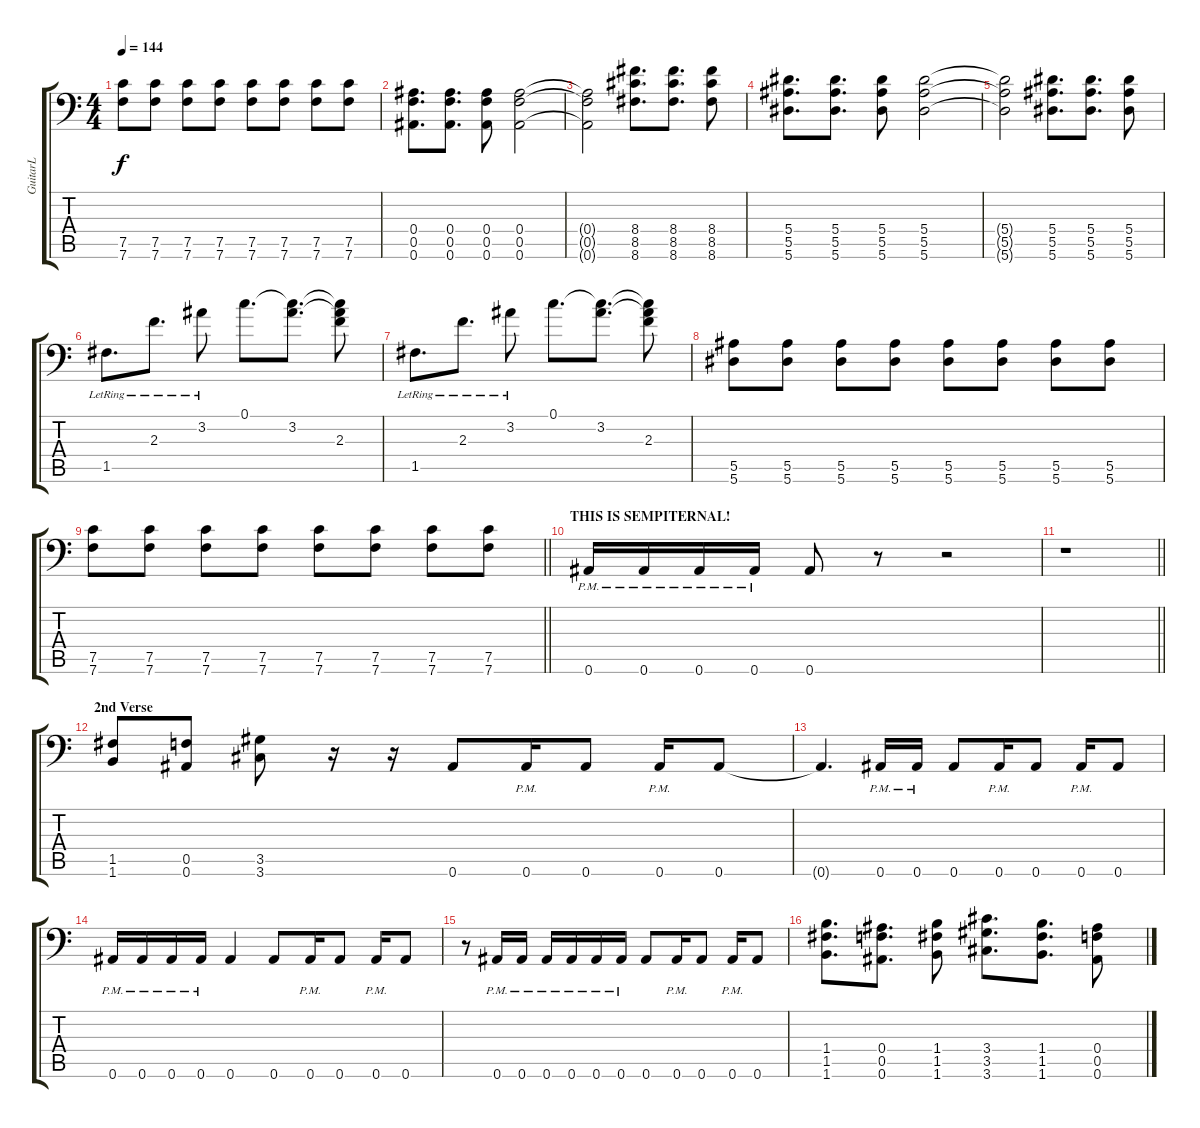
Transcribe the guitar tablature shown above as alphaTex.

\track ("GuitarL" "GuitarL") {instrument distortionguitar}
\staff {score tabs}
\tuning (C4 G3 Eb3 Bb2 F2 Bb1) {hide}
\ts (4 4)
\tempo 144
\clef f4
\ks c
(7.5 7.6).8{dy f} (7.5 7.6).8 (7.5 7.6).8 (7.5 7.6).8 (7.5 7.6).8 (7.5 7.6).8 (7.5 7.6).8 (7.5 7.6).8 |
(0.4 0.5 0.6).8{d} (0.4 0.5 0.6).8{d} (0.4 0.5 0.6).8 (0.4 0.5 0.6).2 |
(0.4{t} 0.5{t} 0.6{t}).2 (8.4 8.5 8.6).8{d} (8.4 8.5 8.6).8{d} (8.4 8.5 8.6).8 |
(5.4 5.5 5.6).8{d} (5.4 5.5 5.6).8{d} (5.4 5.5 5.6).8 (5.4 5.5 5.6).2 |
(5.4{t} 5.5{t} 5.6{t}).2 (5.4 5.5 5.6).8{d} (5.4 5.5 5.6).8{d} (5.4 5.5 5.6).8 |
1.5{lr}.8{d} 2.3{lr}.8{d} 3.2{lr}.8 0.1.8{d} (0.1{t} 3.2).8{d} (0.1{t} 3.2{t} 2.3).8 |
1.5{lr}.8{d} 2.3{lr}.8{d} 3.2{lr}.8 0.1.8{d} (0.1{t} 3.2).8{d} (0.1{t} 3.2{t} 2.3).8 |
(5.5 5.6).8 (5.5 5.6).8 (5.5 5.6).8 (5.5 5.6).8 (5.5 5.6).8 (5.5 5.6).8 (5.5 5.6).8 (5.5 5.6).8 |
\barLineRight lightlight
(7.5 7.6).8 (7.5 7.6).8 (7.5 7.6).8 (7.5 7.6).8 (7.5 7.6).8 (7.5 7.6).8 (7.5 7.6).8 (7.5 7.6).8 |
\section ("" "THIS IS SEMPITERNAL!")
0.6{pm}.16 0.6{pm}.16 0.6{pm}.16 0.6{pm}.16 0.6.8 r.8 r.2 |
\barLineRight lightlight
r.1 |
\section ("" "2nd Verse")
(1.5 1.6).8 (0.5 0.6).8 (3.5 3.6).8 r.16 r.16 0.6.8 0.6{pm}.16 0.6.8 0.6{pm}.16 0.6.8 |
0.6{t}.4{d} 0.6{pm}.16 0.6{pm}.16 0.6.8 0.6{pm}.16 0.6.8 0.6{pm}.16 0.6.8 |
0.6{pm}.16 0.6{pm}.16 0.6{pm}.16 0.6{pm}.16 0.6.4 0.6.8 0.6{pm}.16 0.6.8 0.6{pm}.16 0.6.8 |
r.8 0.6{pm}.16 0.6{pm}.16 0.6{pm}.16 0.6{pm}.16 0.6{pm}.16 0.6{pm}.16 0.6.8 0.6{pm}.16 0.6.8 0.6{pm}.16 0.6.8 |
(1.4 1.5 1.6).8{d} (0.4 0.5 0.6).8{d} (1.4 1.5 1.6).8 (3.4 3.5 3.6).8{d} (1.4 1.5 1.6).8{d} (0.4 0.5 0.6).8
